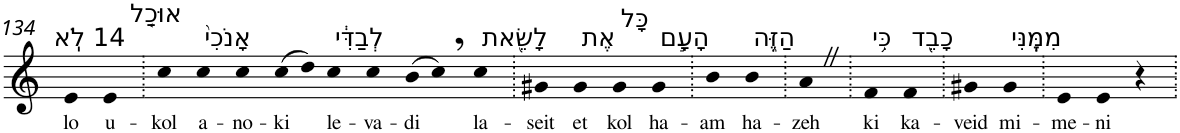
**kern	**text
*part1	*part1
*staff1	*staff1
*I"Piano	*
*I'Pno	*
!!LO:PB:g=z
*clefG2	*
*k[]	*
=134	=134
!LO:TX:a:t=14 לֹֽא	!
!	!LO:LY:b
4e	lo
!LO:TX:a:t=אוּכַ֤ל	!
!	!LO:LY:b
4e	u-
=135.	=135.
!	!LO:LY:b
4cc	-kol
!LO:TX:a:t=אָנֹכִי֙	!
!	!LO:LY:b
4cc	a-
!	!LO:LY:b
4cc	-no-
!	!LO:LY:b
(>8cc	-ki
8dd)	.
!LO:TX:a:t=לְבַדִּ֔י	!
!	!LO:LY:b
4cc	le-
!	!LO:LY:b
4cc	-va-
!	!LO:LY:b
(>8b	-di
8cc,)	.
!LO:TX:a:t=לָשֵׂ֖את	!
!	!LO:LY:b
4cc	la-
=136.	=136.
!	!LO:LY:b
4g#X	-seit
!LO:TX:a:t=אֶת	!
!	!LO:LY:b
4g#	et
!LO:TX:a:t=כָּל	!
!	!LO:LY:b
4g#	kol
!LO:TX:a:t=הָעָ֣ם	!
!	!LO:LY:b
4g#	ha-
=137.	=137.
!	!LO:LY:b
4b	-am
!LO:TX:a:t=הַזֶּ֑ה	!
!	!LO:LY:b
4b	ha-
=138.	=138.
!	!LO:LY:b
4aZ	-zeh
=139.	=139.
!LO:TX:a:t=כִּ֥י	!
!	!LO:LY:b
4f	ki
!LO:TX:a:t=כָבֵ֖ד	!
!	!LO:LY:b
4f	ka-
=140.	=140.
!	!LO:LY:b
4g#X	-veid
!LO:TX:a:t=מִמֶּֽנִּי	!
!	!LO:LY:b
4g#	mi-
=141.	=141.
!	!LO:LY:b
4e	-me-
!	!LO:LY:b
4e	-ni
4r	.
=.	=.
*-	*-
